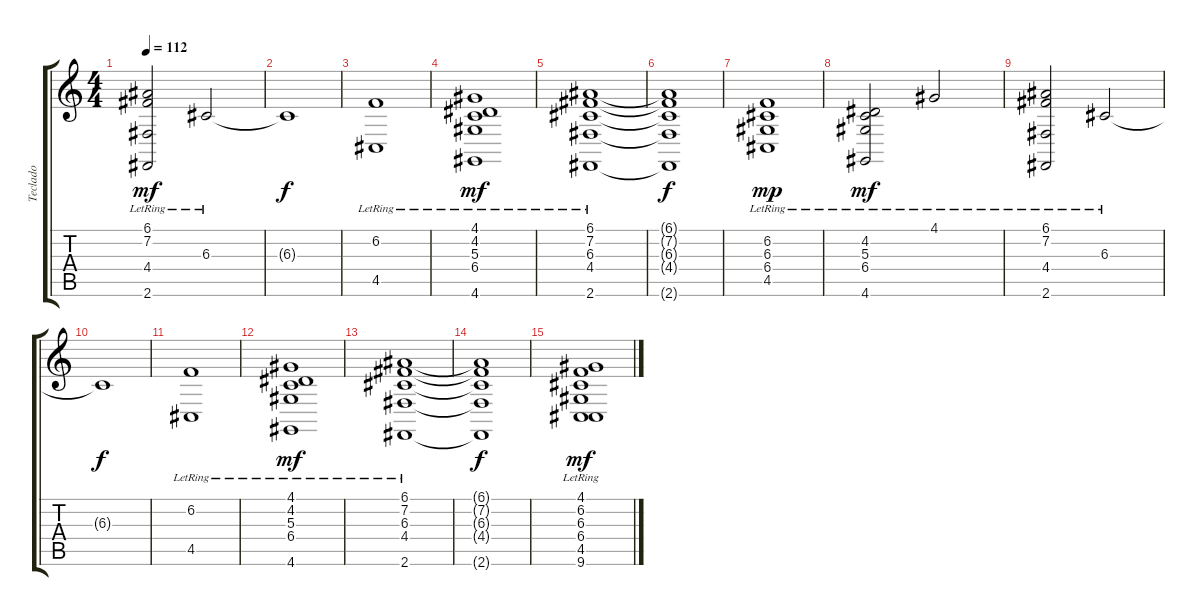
\track ("Teclado" "Teclado") {instrument synthstrings1}
\staff {score tabs}
\tuning (E4 B3 G3 D3 A2 E2) {hide}
\ts (4 4)
\tempo 112
\clef g2
\ks c
(6.1{lr} 7.2{lr} 4.4{lr} 2.6{lr}).2{dy mf} 6.3{lr}.2 |
6.3{t}.1{dy f} |
(6.2{lr} 4.5{lr}).1 |
(4.1{lr} 4.2{lr} 5.3{lr} 6.4{lr} 4.6{lr}).1{dy mf} |
(6.1{lr} 7.2{lr} 6.3{lr} 4.4{lr} 2.6{lr}).1 |
(6.1{t} 7.2{t} 6.3{t} 4.4{t} 2.6{t}).1{dy f} |
(6.2{lr} 6.3{lr} 6.4{lr} 4.5{lr}).1{dy mp} |
(4.2{lr} 5.3{lr} 6.4{lr} 4.6{lr}).2{dy mf} 4.1{lr}.2 |
(6.1{lr} 7.2{lr} 4.4{lr} 2.6{lr}).2 6.3{lr}.2 |
6.3{t}.1{dy f} |
(6.2{lr} 4.5{lr}).1 |
(4.1{lr} 4.2{lr} 5.3{lr} 6.4{lr} 4.6{lr}).1{dy mf} |
(6.1{lr} 7.2{lr} 6.3{lr} 4.4{lr} 2.6{lr}).1 |
(6.1{t} 7.2{t} 6.3{t} 4.4{t} 2.6{t}).1{dy f} |
(4.1{lr} 6.2{lr} 6.3{lr} 6.4{lr} 4.5{lr} 9.6{lr}).1{dy mf}
